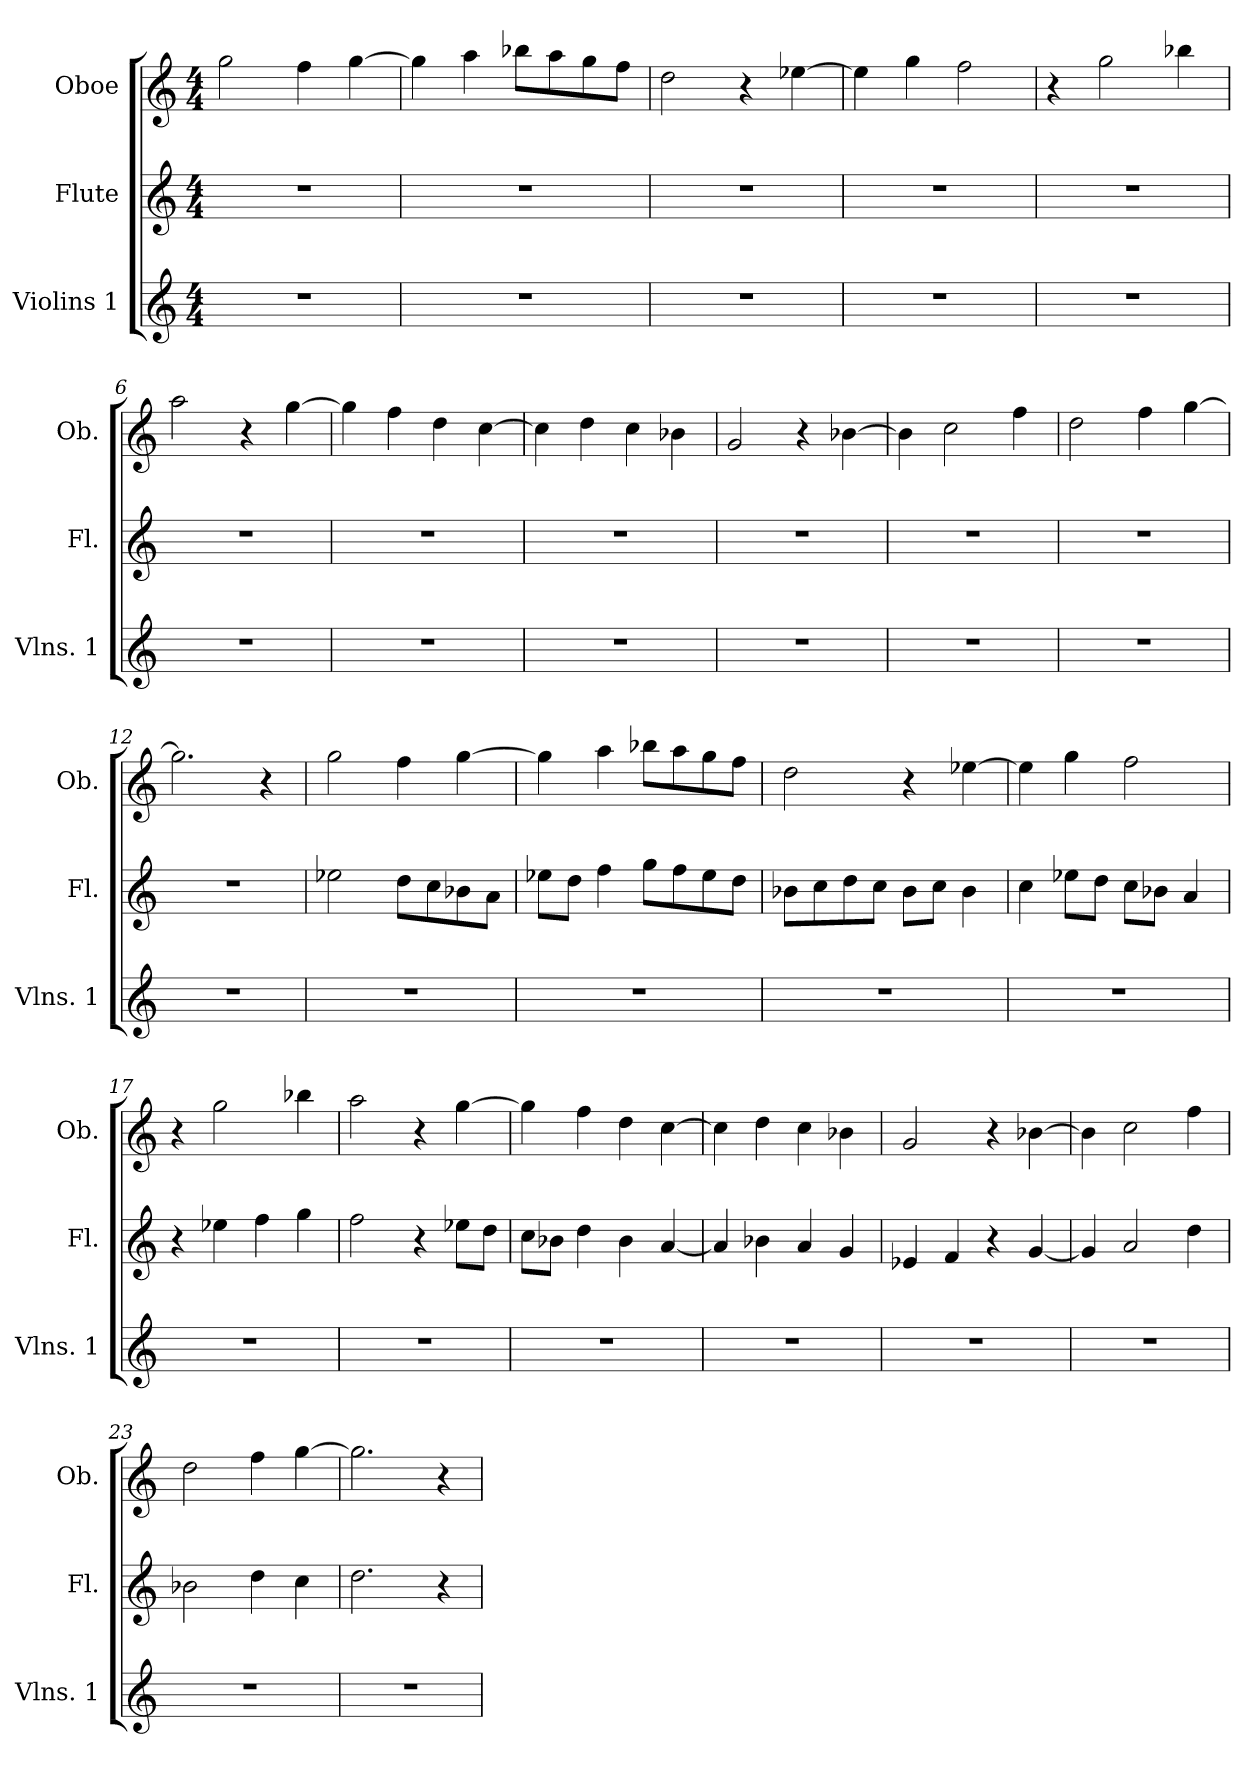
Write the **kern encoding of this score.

**kern	**kern	**kern
*part3	*part2	*part1
*staff3	*staff2	*staff1
*I"Violins 1	*I"Flute	*I"Oboe
*I'Vlns. 1	*I'Fl.	*I'Ob.
*clefG2	*clefG2	*clefG2
*k[]	*k[]	*k[]
*C:	*C:	*C:
*M4/4	*M4/4	*M4/4
=1	=1	=1
1r	1r	2gg\
.	.	4ff\
.	.	[4gg\
=2	=2	=2
1r	1r	4gg\]
.	.	4aa\
.	.	8bb-X\L
.	.	8aa\
.	.	8gg\
.	.	8ff\J
=3	=3	=3
1r	1r	2dd\
.	.	4r
.	.	[4ee-X\
=4	=4	=4
1r	1r	4ee-\]
.	.	4gg\
.	.	2ff\
=5	=5	=5
1r	1r	4r
.	.	2gg\
.	.	4bb-X\
=6	=6	=6
1r	1r	2aa\
.	.	4r
.	.	[4gg\
=7	=7	=7
1r	1r	4gg\]
.	.	4ff\
.	.	4dd\
.	.	[4cc\
=8	=8	=8
1r	1r	4cc\]
.	.	4dd\
.	.	4cc\
.	.	4b-X\
!!LO:LB:g=z
=9	=9	=9
1r	1r	2g/
.	.	4r
.	.	[4b-X\
=10	=10	=10
1r	1r	4b-\]
.	.	2cc\
.	.	4ff\
=11	=11	=11
1r	1r	2dd\
.	.	4ff\
.	.	[4gg\
=12	=12	=12
1r	1r	2.gg\]
.	.	4r
=13	=13	=13
1r	2ee-X\	2gg\
.	8dd\L	4ff\
.	8cc\	.
.	8b-X\	[4gg\
.	8a\J	.
=14	=14	=14
1r	8ee-X\L	4gg\]
.	8dd\J	.
.	4ff\	4aa\
.	8gg\L	8bb-X\L
.	8ff\	8aa\
.	8ee-\	8gg\
.	8dd\J	8ff\J
=15	=15	=15
1r	8b-X\L	2dd\
.	8cc\	.
.	8dd\	.
.	8cc\J	.
.	8b-\L	4r
.	8cc\J	.
.	4b-\	[4ee-X\
!!LO:LB:g=z
=16	=16	=16
1r	4cc\	4ee-\]
.	8ee-X\L	4gg\
.	8dd\J	.
.	8cc\L	2ff\
.	8b-X\J	.
.	4a/	.
=17	=17	=17
1r	4r	4r
.	4ee-X\	2gg\
.	4ff\	.
.	4gg\	4bb-X\
=18	=18	=18
1r	2ff\	2aa\
.	4r	4r
.	8ee-X\L	[4gg\
.	8dd\J	.
=19	=19	=19
1r	8cc\L	4gg\]
.	8b-X\J	.
.	4dd\	4ff\
.	4b-\	4dd\
.	[4a/	[4cc\
=20	=20	=20
1r	4a/]	4cc\]
.	4b-X\	4dd\
.	4a/	4cc\
.	4g/	4b-X\
=21	=21	=21
1r	4e-X/	2g/
.	4f/	.
.	4r	4r
.	[4g/	[4b-X\
=22	=22	=22
1r	4g/]	4b-\]
.	2a/	2cc\
.	4dd\	4ff\
!!LO:LB:g=z
=23	=23	=23
1r	2b-X\	2dd\
.	4dd\	4ff\
.	4cc\	[4gg\
=24	=24	=24
1r	2.dd\	2.gg\]
.	4r	4r
=	=	=
*-	*-	*-
